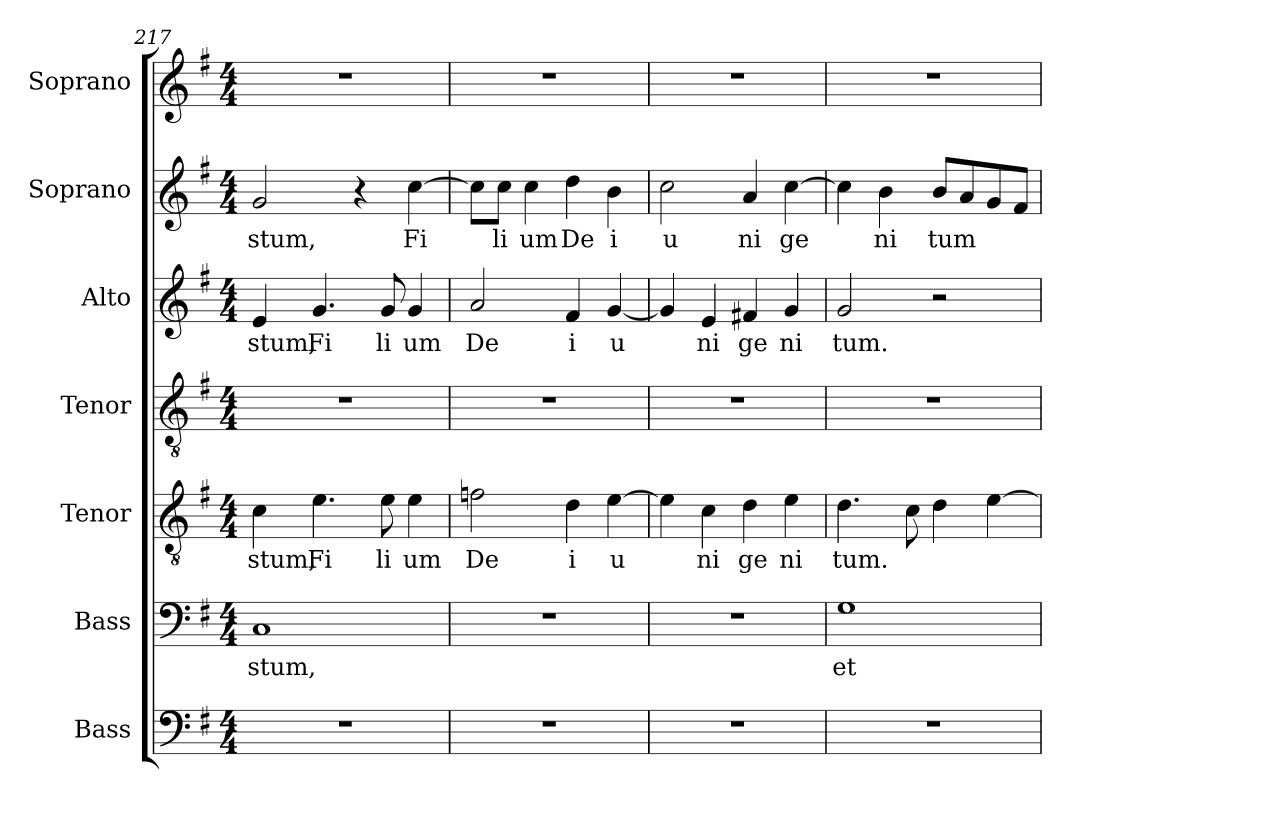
**kern	**kern	**text	**kern	**text	**kern	**kern	**text	**kern	**text	**kern
*part7	*part6	*part6	*part5	*part5	*part4	*part3	*part3	*part2	*part2	*part1
*staff7	*staff6	*staff6	*staff5	*staff5	*staff4	*staff3	*staff3	*staff2	*staff2	*staff1
*I"Bass	*I"Bass	*	*I"Tenor	*	*I"Tenor	*I"Alto	*	*I"Soprano	*	*I"Soprano
*I'B.	*I'B.	*	*I'T.	*	*I'T.	*I'A.	*	*I'S.	*	*I'S.
*clefF4	*clefF4	*	*clefGv2	*	*clefGv2	*clefG2	*	*clefG2	*	*clefG2
*	*	*	*ITrd7c12	*	*ITrd7c12	*	*	*	*	*
*k[f#]	*k[f#]	*	*k[f#]	*	*k[f#]	*k[f#]	*	*k[f#]	*	*k[f#]
*G:	*G:	*	*G:	*	*G:	*G:	*	*G:	*	*G:
*M4/4	*M4/4	*	*M4/4	*	*M4/4	*M4/4	*	*M4/4	*	*M4/4
=217	=217	=217	=217	=217	=217	=217	=217	=217	=217	=217
!	!	!LO:LY:b:color=#000000	!	!	!	!	!	!	!	!
!	!	!	!	!LO:LY:b:color=#000000	!	!	!	!	!	!
!	!	!	!	!	!	!	!LO:LY:b:color=#000000	!	!	!
!	!	!	!	!	!	!	!	!	!LO:LY:b:color=#000000	!
1r	1Ci	stum,	4Ci\	stum,	1r	4ei/	stum,	2gi/	stum,	1r
!	!	!	!	!LO:LY:b:color=#000000	!	!	!	!	!	!
!	!	!	!	!	!	!	!LO:LY:b:color=#000000	!	!	!
.	.	.	4.Ei\	Fi	.	4.gi/	Fi	.	.	.
.	.	.	.	.	.	.	.	4r	.	.
!	!	!	!	!LO:LY:b:color=#000000	!	!	!	!	!	!
!	!	!	!	!	!	!	!LO:LY:b:color=#000000	!	!	!
.	.	.	8Ei\	li	.	8gi/	li	.	.	.
!	!	!	!	!LO:LY:b:color=#000000	!	!	!	!	!	!
!	!	!	!	!	!	!	!LO:LY:b:color=#000000	!	!	!
!	!	!	!	!	!	!	!	!	!LO:LY:b:color=#000000	!
.	.	.	4Ei\	um	.	4gi/	um	[4cci\	Fi	.
=218	=218	=218	=218	=218	=218	=218	=218	=218	=218	=218
!	!	!	!	!LO:LY:b:color=#000000	!	!	!	!	!	!
!	!	!	!	!	!	!	!LO:LY:b:color=#000000	!	!	!
1r	1r	.	2Fni\	De	1r	2ai/	De	8cci\L]	.	1r
!	!	!	!	!	!	!	!	!	!LO:LY:b:color=#000000	!
.	.	.	.	.	.	.	.	8cci\J	li	.
!	!	!	!	!	!	!	!	!	!LO:LY:b:color=#000000	!
.	.	.	.	.	.	.	.	4cci\	um	.
!	!	!	!	!LO:LY:b:color=#000000	!	!	!	!	!	!
!	!	!	!	!	!	!	!LO:LY:b:color=#000000	!	!	!
!	!	!	!	!	!	!	!	!	!LO:LY:b:color=#000000	!
.	.	.	4Di\	i	.	4f#i/	i	4ddi\	De	.
!	!	!	!	!LO:LY:b:color=#000000	!	!	!	!	!	!
!	!	!	!	!	!	!	!LO:LY:b:color=#000000	!	!	!
!	!	!	!	!	!	!	!	!	!LO:LY:b:color=#000000	!
.	.	.	[4Ei\	u	.	[4gi/	u	4bi\	i	.
!!LO:PB:g=z
=219	=219	=219	=219	=219	=219	=219	=219	=219	=219	=219
!	!	!	!	!	!	!	!	!	!LO:LY:b:color=#000000	!
1r	1r	.	4Ei\]	.	1r	4gi/]	.	2cci\	u	1r
!	!	!	!	!LO:LY:b:color=#000000	!	!	!	!	!	!
!	!	!	!	!	!	!	!LO:LY:b:color=#000000	!	!	!
.	.	.	4Ci\	ni	.	4ei/	ni	.	.	.
!	!	!	!	!LO:LY:b:color=#000000	!	!	!	!	!	!
!	!	!	!	!	!	!	!LO:LY:b:color=#000000	!	!	!
!	!	!	!	!	!	!	!	!	!LO:LY:b:color=#000000	!
.	.	.	4Di\	ge	.	4f#Xi/	ge	4ai/	ni	.
!	!	!	!	!LO:LY:b:color=#000000	!	!	!	!	!	!
!	!	!	!	!	!	!	!LO:LY:b:color=#000000	!	!	!
!	!	!	!	!	!	!	!	!	!LO:LY:b:color=#000000	!
.	.	.	4Ei\	ni	.	4gi/	ni	[4cci\	ge	.
=220	=220	=220	=220	=220	=220	=220	=220	=220	=220	=220
!	!	!LO:LY:b:color=#000000	!	!	!	!	!	!	!	!
!	!	!	!	!LO:LY:b:color=#000000	!	!	!	!	!	!
!	!	!	!	!	!	!	!LO:LY:b:color=#000000	!	!	!
1r	1Gi	et	4.Di\	tum.	1r	2gi/	tum.	4cci\]	.	1r
!	!	!	!	!	!	!	!	!	!LO:LY:b:color=#000000	!
.	.	.	.	.	.	.	.	4bi\	ni	.
.	.	.	8Ci\	.	.	.	.	.	.	.
!	!	!	!	!	!	!	!	!	!LO:LY:b:color=#000000	!
.	.	.	4Di\	.	.	2r	.	8bi/L	tum	.
.	.	.	.	.	.	.	.	8ai/	.	.
.	.	.	[4Ei\	.	.	.	.	8gi/	.	.
.	.	.	.	.	.	.	.	8f#i/J	.	.
=	=	=	=	=	=	=	=	=	=	=
*-	*-	*-	*-	*-	*-	*-	*-	*-	*-	*-
